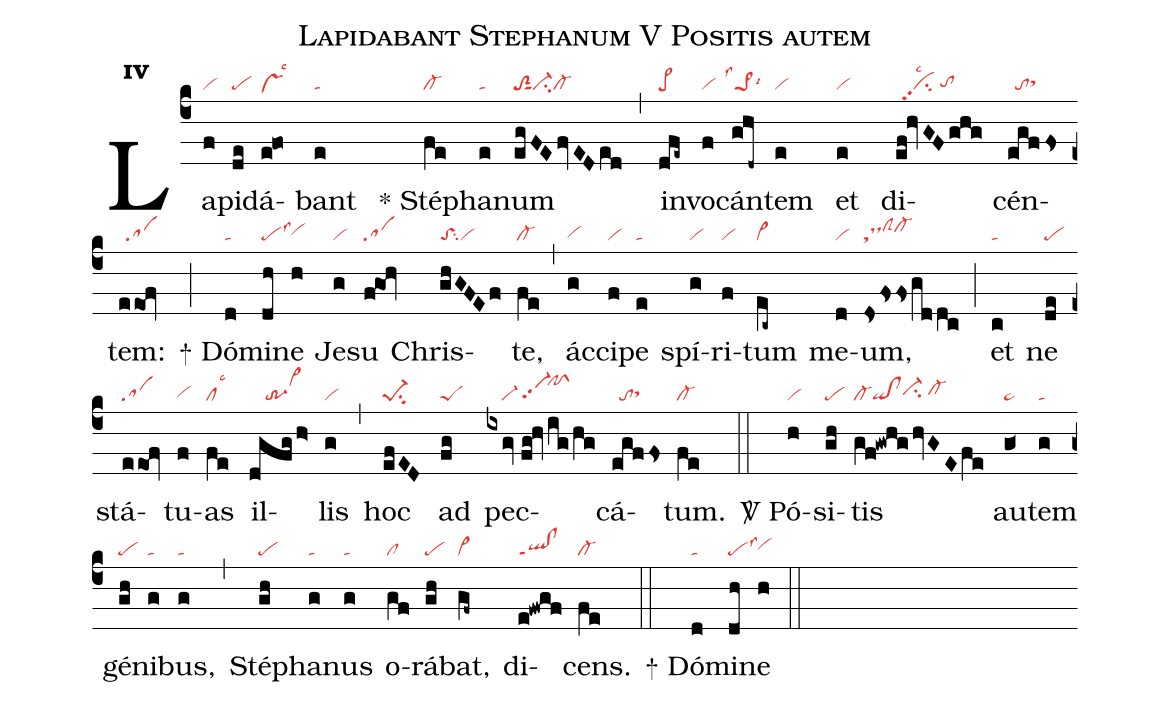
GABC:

name:Lapidabant Stephanum V Positis autem;
office-part:re;
mode:4;
nabc-lines:1;
%%
initial-style: 1;
name: Lapidabant Stephanum;
mode: 4;
office-part: Responsorium;
annotation: Resp. ;
annotation: iv;
nabc-lines: 1;
%%
(c4) La(f|vi)pi(de|pe)dá(e!fo|vshelsc3)bant(e|ta) <sp>*</sp> Sté(fe|cl-)pha(e|ta)num(egFEfvEDed|toS2sut1ci-cl-) (,) in(dfe~|pe>)vo(f|vi)cán(ghd~|``pe>1lss1lsi6)tem(e|vi) et(e|vi) di(ef!hvGFghg|//cipp2lsc2/tohg)cén(egffs|//tosthh)tem:(eeof|//sa) (;)
<sp>+</sp> Dó(d|ta)mi(dh|pelss3)ne(h|vihh) Je(g|vi)su(f!goh|sa) Chris(ghGFEf|toSsu2vi)te,(fe|cl-) (,) ác(g|vihg)ci(f|vi)pe(e|ta) spí(g|vi)ri(f|vi)tum(ec~|vi>) me(d|vi)um,(dsfssgddc|stdshiclShicl-hi) (;) et(c|ta) ne(de|pe) stá(eeof|sa)tu(f|vihg)as(fe|cllsc3) il(dgfg/h>|////tr-3vi>hk)lis(g|vi) (,) hoc(efED|pe-1su2) ad(fg|peS) pec(ixgv//fg!hv/ig/hg|////vi-/vi-hgpp2`pfShk)cá(egffs|//tosthh)tum.(fe|cl-) (::)

<sp>V/</sp> Pó(h|vi)si(gh|pe)tis(gf!gwhg/hvGEfe|cl-qi!clci-hh/cl-hh) au(g<|ta>)tem(g|ta) gé(gh|pe)ni(g|ta)bus,(g|ta) (,) Sté(gh|pe)pha(g|ta)nus(g|ta) o(gf|cl)rá(gh|pe)bat,(gf~|vi>) di(e!fwgf|ql!clppt1)cens.(fe|cl-) (::)
<sp>+</sp> Dó(d|ta)mi(dh|pelss3)ne(h|vihh) (::)
